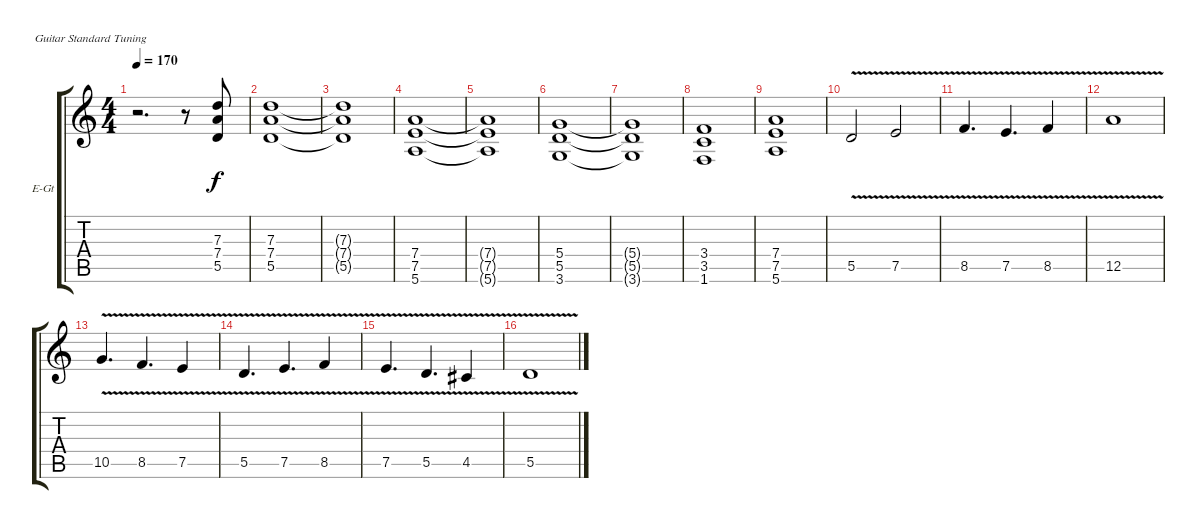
\defaultSystemsLayout 4
\bracketExtendMode groupsimilarinstruments
\firstSystemTrackNameOrientation horizontal
\otherSystemsTrackNameOrientation horizontal
\track ("Electric Guitar" "E-Gt") {instrument distortionguitar}
\staff {score tabs}
\tuning (E4 B3 G3 D3 A2 E2)
\ts (4 4)
\tempo 170
\clef g2
\scale
0.485477
\ks c
r.2{d dy f instrument distortionguitar} r.8 (7.3 7.4 5.5).8 |
\scale
0.257261 (7.3 7.4 5.5).1 |
\scale
0.257261 (7.3{t} 7.4{t} 5.5{t}).1 |
\scale
0.333333 (7.4 7.5 5.6).1 |
\scale
0.333333 (7.4{t} 7.5{t} 5.6{t}).1 |
\scale
0.333333 (5.4 5.5 3.6).1 |
\scale
0.333333 (5.4{t} 5.5{t} 3.6{t}).1 |
\scale
0.333333 (3.4 3.5 1.6).1 |
\scale
0.333333 (7.4 7.5 5.6).1 |
\scale
0.333333 5.5{v}.2 7.5{v}.2 |
\scale
0.333333 8.5{v}.4{d} 7.5{v}.4{d} 8.5{v}.4 |
\scale
0.333333 12.5{v}.1 |
\scale
0.333333 10.5{v}.4{d} 8.5{v}.4{d} 7.5{v}.4 |
\scale
0.333333 5.5{v}.4{d} 7.5{v}.4{d} 8.5{v}.4 |
\scale
0.333333 7.5{v}.4{d} 5.5{v}.4{d} 4.5{v}.4 |
\scale
0.333333 5.5{v}.1
